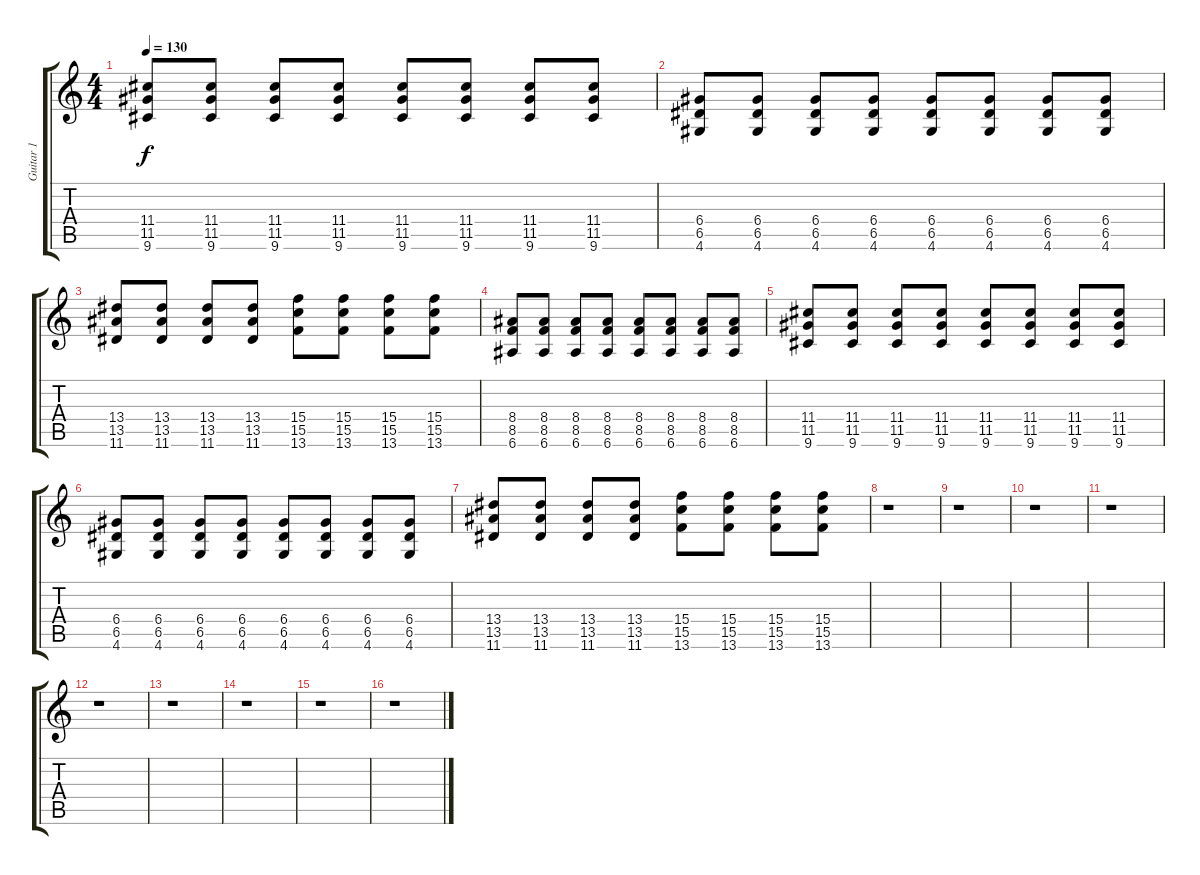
\track ("Guitar 1" "Guitar 1") {instrument distortionguitar}
\staff {score tabs}
\tuning (E4 B3 G3 D3 A2 E2) {hide}
\ts (4 4)
\tempo 130
\clef g2
\ks c
(11.4 11.5 9.6).8{dy f} (11.4 11.5 9.6).8 (11.4 11.5 9.6).8 (11.4 11.5 9.6).8 (11.4 11.5 9.6).8 (11.4 11.5 9.6).8 (11.4 11.5 9.6).8 (11.4 11.5 9.6).8 |
(6.4 6.5 4.6).8 (6.4 6.5 4.6).8 (6.4 6.5 4.6).8 (6.4 6.5 4.6).8 (6.4 6.5 4.6).8 (6.4 6.5 4.6).8 (6.4 6.5 4.6).8 (6.4 6.5 4.6).8 |
(13.4 13.5 11.6).8 (13.4 13.5 11.6).8 (13.4 13.5 11.6).8 (13.4 13.5 11.6).8 (15.4 15.5 13.6).8 (15.4 15.5 13.6).8 (15.4 15.5 13.6).8 (15.4 15.5 13.6).8 |
(8.4 8.5 6.6).8 (8.4 8.5 6.6).8 (8.4 8.5 6.6).8 (8.4 8.5 6.6).8 (8.4 8.5 6.6).8 (8.4 8.5 6.6).8 (8.4 8.5 6.6).8 (8.4 8.5 6.6).8 |
(11.4 11.5 9.6).8 (11.4 11.5 9.6).8 (11.4 11.5 9.6).8 (11.4 11.5 9.6).8 (11.4 11.5 9.6).8 (11.4 11.5 9.6).8 (11.4 11.5 9.6).8 (11.4 11.5 9.6).8 |
(6.4 6.5 4.6).8 (6.4 6.5 4.6).8 (6.4 6.5 4.6).8 (6.4 6.5 4.6).8 (6.4 6.5 4.6).8 (6.4 6.5 4.6).8 (6.4 6.5 4.6).8 (6.4 6.5 4.6).8 |
(13.4 13.5 11.6).8 (13.4 13.5 11.6).8 (13.4 13.5 11.6).8 (13.4 13.5 11.6).8 (15.4 15.5 13.6).8 (15.4 15.5 13.6).8 (15.4 15.5 13.6).8 (15.4 15.5 13.6).8 |
r.1 |
r.1 |
r.1 |
r.1 |
r.1 |
r.1 |
r.1 |
r.1 |
r.1
